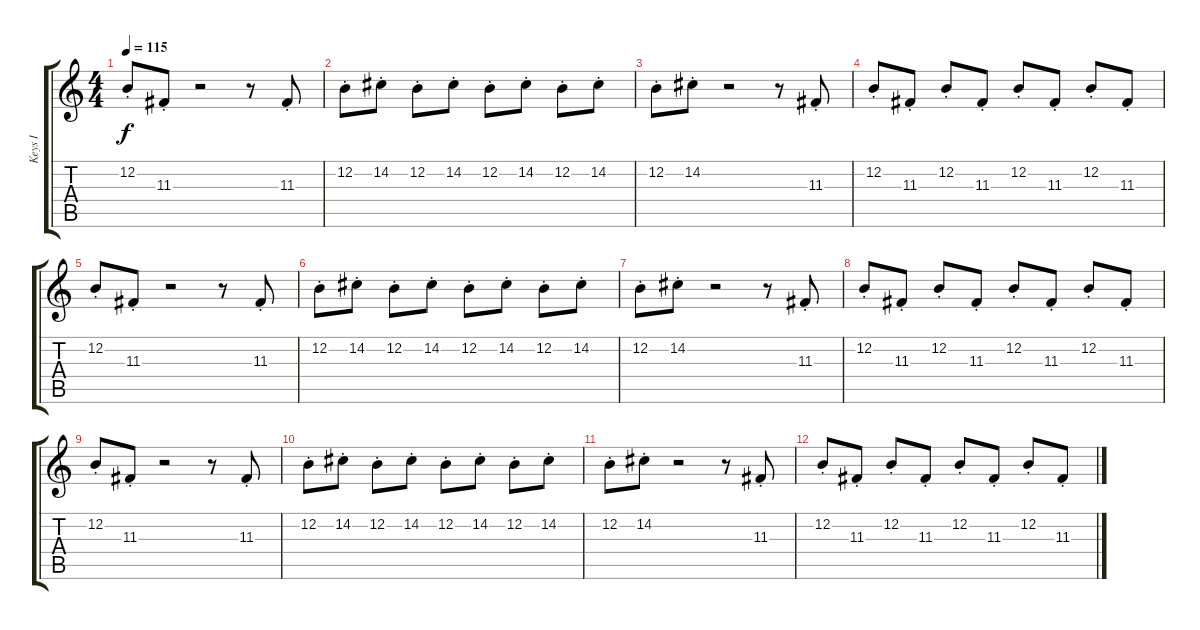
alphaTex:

\track ("Keys I" "Keys I") {instrument synthbrass2}
\staff {score tabs}
\tuning (E4 B3 G3 D3 A2 E2) {hide}
\ts (4 4)
\tempo 115
\clef g2
\ks c
12.2{st}.8{dy f} 11.3{st}.8 r.2 r.8{volume 13} 11.3{st}.8{volume 0} |
12.2{st}.8 14.2{st}.8 12.2{st}.8 14.2{st}.8 12.2{st}.8 14.2{st}.8 12.2{st}.8 14.2{st}.8 |
12.2{st}.8 14.2{st}.8 r.2 r.8{volume 13} 11.3{st}.8{volume 0} |
12.2{st}.8 11.3{st}.8 12.2{st}.8 11.3{st}.8 12.2{st}.8 11.3{st}.8 12.2{st}.8 11.3{st}.8 |
12.2{st}.8 11.3{st}.8 r.2 r.8{volume 13} 11.3{st}.8{volume 0} |
12.2{st}.8 14.2{st}.8 12.2{st}.8 14.2{st}.8 12.2{st}.8 14.2{st}.8 12.2{st}.8 14.2{st}.8 |
12.2{st}.8 14.2{st}.8 r.2 r.8{volume 13} 11.3{st}.8{volume 0} |
12.2{st}.8 11.3{st}.8 12.2{st}.8 11.3{st}.8 12.2{st}.8 11.3{st}.8 12.2{st}.8 11.3{st}.8 |
12.2{st}.8 11.3{st}.8 r.2 r.8{volume 13} 11.3{st}.8{volume 0} |
12.2{st}.8 14.2{st}.8 12.2{st}.8 14.2{st}.8 12.2{st}.8 14.2{st}.8 12.2{st}.8 14.2{st}.8 |
12.2{st}.8 14.2{st}.8 r.2 r.8 11.3{st}.8{volume 0} |
12.2{st}.8 11.3{st}.8 12.2{st}.8 11.3{st}.8 12.2{st}.8 11.3{st}.8 12.2{st}.8 11.3{st}.8
